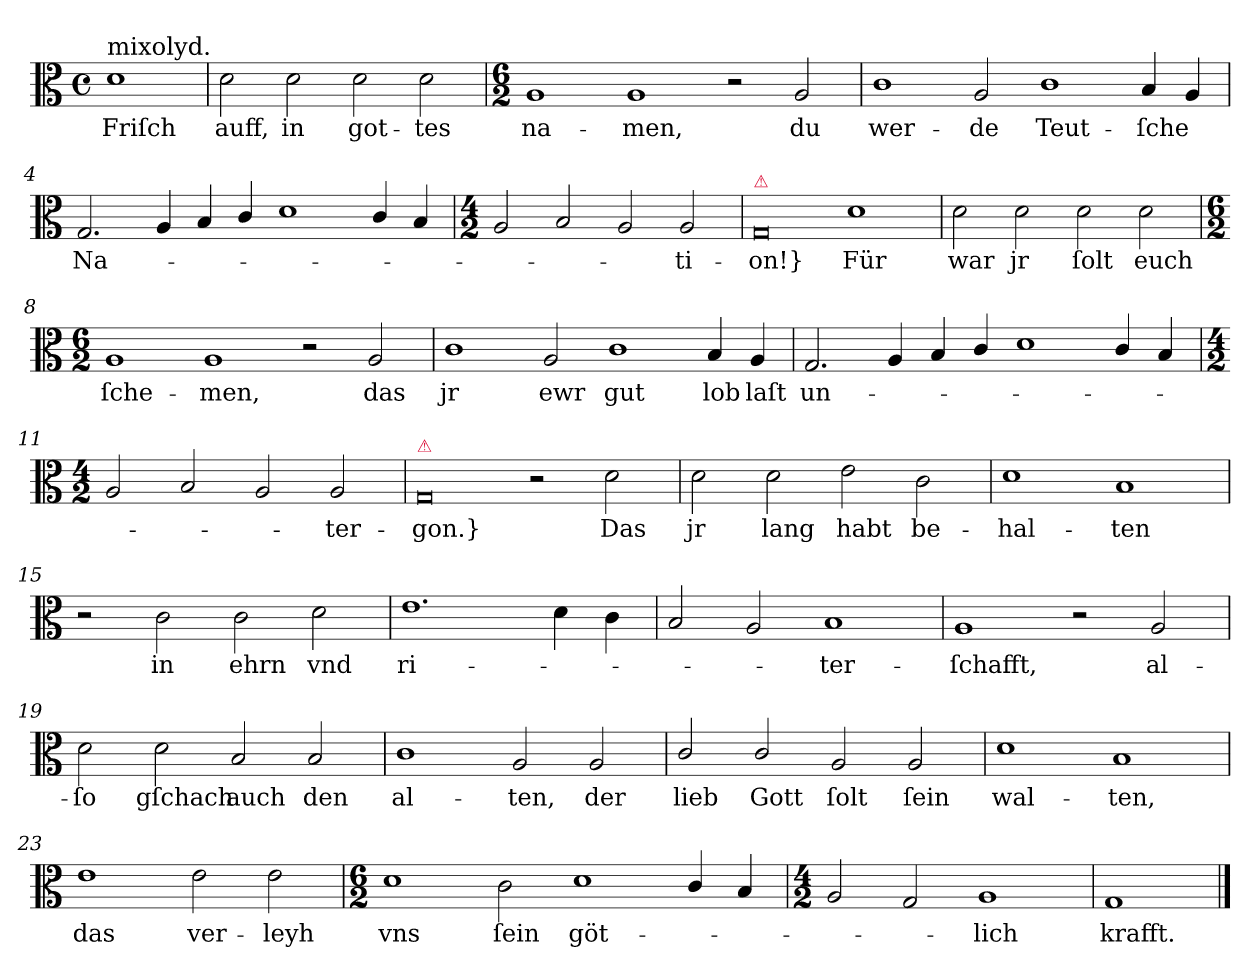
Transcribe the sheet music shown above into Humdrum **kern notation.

**kern	**text
*part1	*part1
*staff1	*staff1
*clefC3	*
*k[]	*
*G:mix	*
*M4/2	*
*met(c)	*
=	=
!LO:TX:a:t=mixolyd.	!
1d	Friſch
=1	=1
2d	auff,
2d	in
2d	got-
2d	-tes
=2	=2
*M6/2	*
1A	na-
1A	-men,
2r	.
2A	du
=3	=3
1c	wer-
2A	-de
1c	Teut-
4B	-ſche
4A	.
=4	=4
2.G	Na-
4A	.
4B	.
4c/	.
1d	.
4c/	.
4B	.
=5	=5
*M4/2	*
2A	.
2B	.
2A	.
2A	-ti-
=6	=6
!LO:TX:a:color=crimson:t=⚠	!
!LO:N:vis=0	!
1G	-on!}
1d	Für
=7	=7
2d	war
2d	jr
2d	ſolt
2d	euch
=8	=8
*M6/2	*
1A	ſche-
1A	-men,
2r	.
2A	das
=9	=9
1c	jr
2A	ewr
1c	gut
4B	lob
4A	laſt
=10	=10
2.G	un-
4A	.
4B	.
4c/	.
1d	.
4c/	.
4B	.
=11	=11
*M4/2	*
2A	.
2B	.
2A	.
2A	-ter-
=12	=12
!LO:TX:a:color=crimson:t=⚠	!
!LO:N:vis=0	!
1G	-gon.}
2r	.
2d	Das
=13	=13
2d	jr
2d	lang
2e	habt
2c	be-
=14	=14
1d	-hal-
1B	-ten
=15	=15
2r	.
2c	in
2c	ehrn
2d	vnd
=16	=16
1.e	ri-
4d	.
4c	.
=17	=17
2B	.
2A	.
1B	-ter-
=18	=18
1A	-ſchafft,
2r	.
2A	al-
=19	=19
2d	-ſo
2d	gſchach
2B	auch
2B	den
=20	=20
1c	al-
2A	-ten,
2A	der
=21	=21
2c/	lieb
2c/	Gott
2A	ſolt
2A	ſein
=22	=22
1d	wal-
1B	-ten,
=23	=23
1e	das
2e	ver-
2e	-leyh
=24	=24
*M6/2	*
1d	vns
2c	ſein
1d	göt-
4c/	.
4B	.
=25	=25
*M4/2	*
2A	.
2G	.
1A	-lich
=26	=26
1G/	krafft.
==	==
*-	*-
